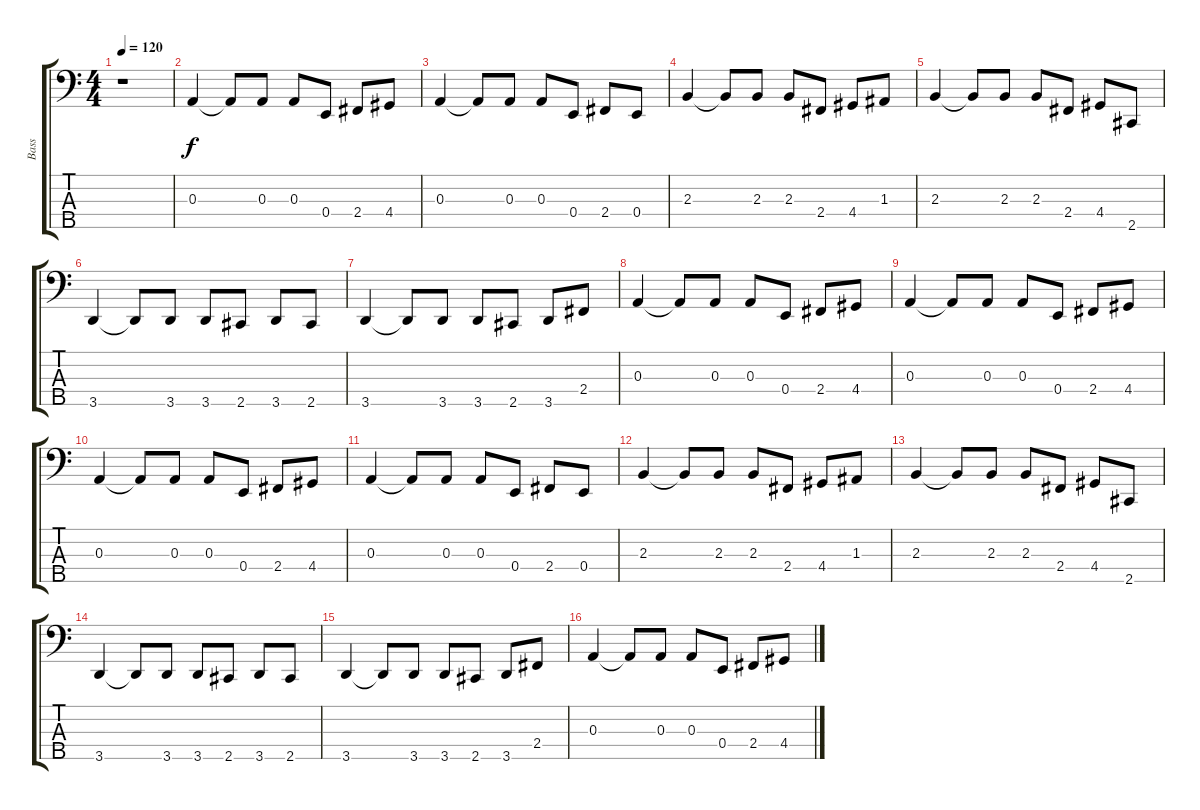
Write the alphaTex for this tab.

\track ("Bass" "Bass") {instrument synthbass2}
\staff {score tabs}
\tuning (G2 D2 A1 E1 B0) {hide}
\ts (4 4)
\tempo 120
\clef f4
\ks c
r.1{dy f instrument synthbass2} |
0.3.4 0.3{t}.8 0.3.8 0.3.8 0.4.8 2.4.8 4.4.8 |
0.3.4 0.3{t}.8 0.3.8 0.3.8 0.4.8 2.4.8 0.4.8 |
2.3.4 2.3{t}.8 2.3.8 2.3.8 2.4.8 4.4.8 1.3.8 |
2.3.4 2.3{t}.8 2.3.8 2.3.8 2.4.8 4.4.8 2.5.8 |
3.5.4 3.5{t}.8 3.5.8 3.5.8 2.5.8 3.5.8 2.5.8 |
3.5.4 3.5{t}.8 3.5.8 3.5.8 2.5.8 3.5.8 2.4.8 |
0.3.4 0.3{t}.8 0.3.8 0.3.8 0.4.8 2.4.8 4.4.8 |
0.3.4 0.3{t}.8 0.3.8 0.3.8 0.4.8 2.4.8 4.4.8 |
0.3.4 0.3{t}.8 0.3.8 0.3.8 0.4.8 2.4.8 4.4.8 |
0.3.4 0.3{t}.8 0.3.8 0.3.8 0.4.8 2.4.8 0.4.8 |
2.3.4 2.3{t}.8 2.3.8 2.3.8 2.4.8 4.4.8 1.3.8 |
2.3.4 2.3{t}.8 2.3.8 2.3.8 2.4.8 4.4.8 2.5.8 |
3.5.4 3.5{t}.8 3.5.8 3.5.8 2.5.8 3.5.8 2.5.8 |
3.5.4 3.5{t}.8 3.5.8 3.5.8 2.5.8 3.5.8 2.4.8 |
0.3.4 0.3{t}.8 0.3.8 0.3.8 0.4.8 2.4.8 4.4.8
